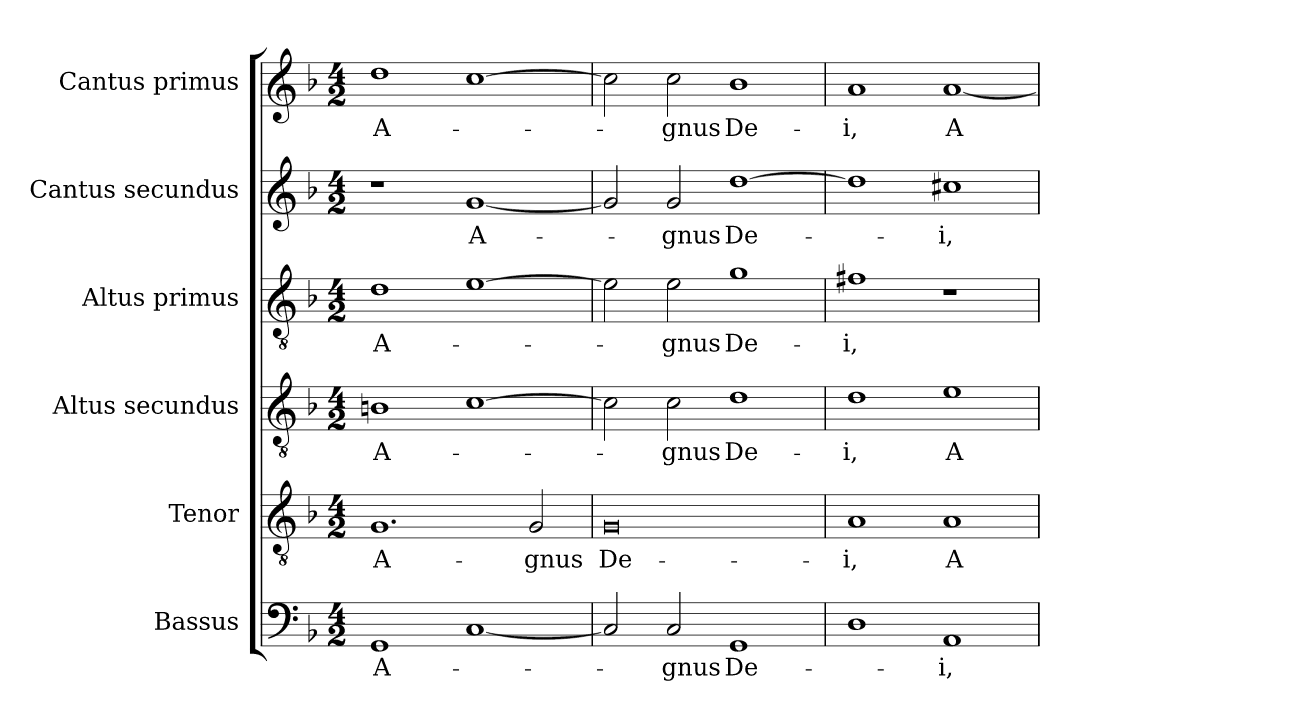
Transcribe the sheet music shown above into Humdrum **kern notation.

**kern	**text	**kern	**text	**kern	**text	**kern	**text	**kern	**text	**kern	**text
*part6	*part6	*part5	*part5	*part4	*part4	*part3	*part3	*part2	*part2	*part1	*part1
*staff6	*staff6	*staff5	*staff5	*staff4	*staff4	*staff3	*staff3	*staff2	*staff2	*staff1	*staff1
*I"Bassus	*	*I"Tenor	*	*I"Altus secundus	*	*I"Altus primus	*	*I"Cantus secundus	*	*I"Cantus primus	*
*I'B.	*	*I'T.	*	*	*	*I'A. I	*	*	*	*I'C. I	*
!!LO:PB:g=z
*clefF4	*	*clefGv2	*	*clefGv2	*	*clefGv2	*	*clefG2	*	*clefG2	*
*	*	*ITrd7c12	*	*ITrd7c12	*	*ITrd7c12	*	*	*	*	*
*k[b-]	*	*k[b-]	*	*k[b-]	*	*k[b-]	*	*k[b-]	*	*k[b-]	*
*d:	*	*d:	*	*d:	*	*d:	*	*d:	*	*d:	*
*M4/2	*	*M4/2	*	*M4/2	*	*M4/2	*	*M4/2	*	*M4/2	*
=1	=1	=1	=1	=1	=1	=1	=1	=1	=1	=1	=1
!	!LO:LY:b:color=#000000	!	!	!	!	!	!	!	!	!	!
!	!	!	!LO:LY:b:color=#000000	!	!	!	!	!	!	!	!
!	!	!	!	!	!LO:LY:b:color=#000000	!	!	!	!	!	!
!	!	!	!	!	!	!	!LO:LY:b:color=#000000	!	!	!	!
!	!	!	!	!	!	!	!	!	!	!	!LO:LY:b:color=#000000
1GGi	A-	1.GGi	A-	1BBni	A-	1Di	A-	1r	.	1ddi	A-
!	!	!	!	!	!	!	!	!	!LO:LY:b:color=#000000	!	!
[1Ci	.	.	.	[1Ci	.	[1Ei	.	[1gi	A-	[1cci	.
!	!	!	!LO:LY:b:color=#000000	!	!	!	!	!	!	!	!
.	.	2GGi/	-gnus	.	.	.	.	.	.	.	.
=2	=2	=2	=2	=2	=2	=2	=2	=2	=2	=2	=2
!	!	!	!LO:LY:b:color=#000000	!	!	!	!	!	!	!	!
2Ci/]	.	0GGi	De-	2Ci\]	.	2Ei\]	.	2gi/]	.	2cci\]	.
!	!LO:LY:b:color=#000000	!	!	!	!	!	!	!	!	!	!
!	!	!	!	!	!LO:LY:b:color=#000000	!	!	!	!	!	!
!	!	!	!	!	!	!	!LO:LY:b:color=#000000	!	!	!	!
!	!	!	!	!	!	!	!	!	!LO:LY:b:color=#000000	!	!
!	!	!	!	!	!	!	!	!	!	!	!LO:LY:b:color=#000000
2Ci/	-gnus	.	.	2Ci\	-gnus	2Ei\	-gnus	2gi/	-gnus	2cci\	-gnus
!	!LO:LY:b:color=#000000	!	!	!	!	!	!	!	!	!	!
!	!	!	!	!	!LO:LY:b:color=#000000	!	!	!	!	!	!
!	!	!	!	!	!	!	!LO:LY:b:color=#000000	!	!	!	!
!	!	!	!	!	!	!	!	!	!LO:LY:b:color=#000000	!	!
!	!	!	!	!	!	!	!	!	!	!	!LO:LY:b:color=#000000
1GGi	De-	.	.	1Di	De-	1Gi	De-	[1ddi	De-	1b-i	De-
=3	=3	=3	=3	=3	=3	=3	=3	=3	=3	=3	=3
!	!	!	!LO:LY:b:color=#000000	!	!	!	!	!	!	!	!
!	!	!	!	!	!LO:LY:b:color=#000000	!	!	!	!	!	!
!	!	!	!	!	!	!	!LO:LY:b:color=#000000	!	!	!	!
!	!	!	!	!	!	!	!	!	!	!	!LO:LY:b:color=#000000
1Di	.	1AAi	-i,	1Di	-i,	1F#Xi	-i,	1ddi]	.	1ai	-i,
!	!LO:LY:b:color=#000000	!	!	!	!	!	!	!	!	!	!
!	!	!	!LO:LY:b:color=#000000	!	!	!	!	!	!	!	!
!	!	!	!	!	!LO:LY:b:color=#000000	!	!	!	!	!	!
!	!	!	!	!	!	!	!	!	!LO:LY:b:color=#000000	!	!
!	!	!	!	!	!	!	!	!	!	!	!LO:LY:b:color=#000000
1AAi	-i,	1AAi	A-	1Ei	A-	1r	.	1cc#Xi	-i,	[1ai	A-
=	=	=	=	=	=	=	=	=	=	=	=
*-	*-	*-	*-	*-	*-	*-	*-	*-	*-	*-	*-
